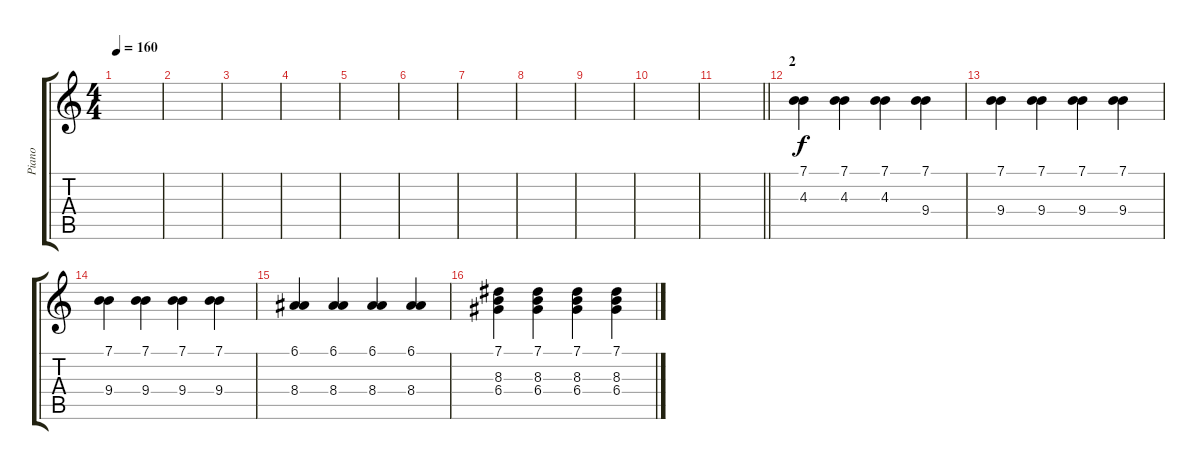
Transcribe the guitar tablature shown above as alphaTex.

\track ("Piano" "Piano") {instrument brightacousticpiano}
\staff {score tabs}
\tuning (E4 B3 G4 D4 A3 D3) {hide}
\ts (4 4)
\tempo 160
\clef g2
\ks c
|
|
|
|
|
|
|
|
|
|
\barLineRight lightlight
|
\section ("" "2")
(7.1 4.3).4 (7.1 4.3).4 (7.1 4.3).4 (7.1 9.4).4 |
(7.1 9.4).4 (7.1 9.4).4 (7.1 9.4).4 (7.1 9.4).4 |
(7.1 9.4).4 (7.1 9.4).4 (7.1 9.4).4 (7.1 9.4).4 |
(6.1 8.4).4 (6.1 8.4).4 (6.1 8.4).4 (6.1 8.4).4 |
(7.1 8.3 6.4).4 (7.1 8.3 6.4).4 (7.1 8.3 6.4).4 (7.1 8.3 6.4).4
